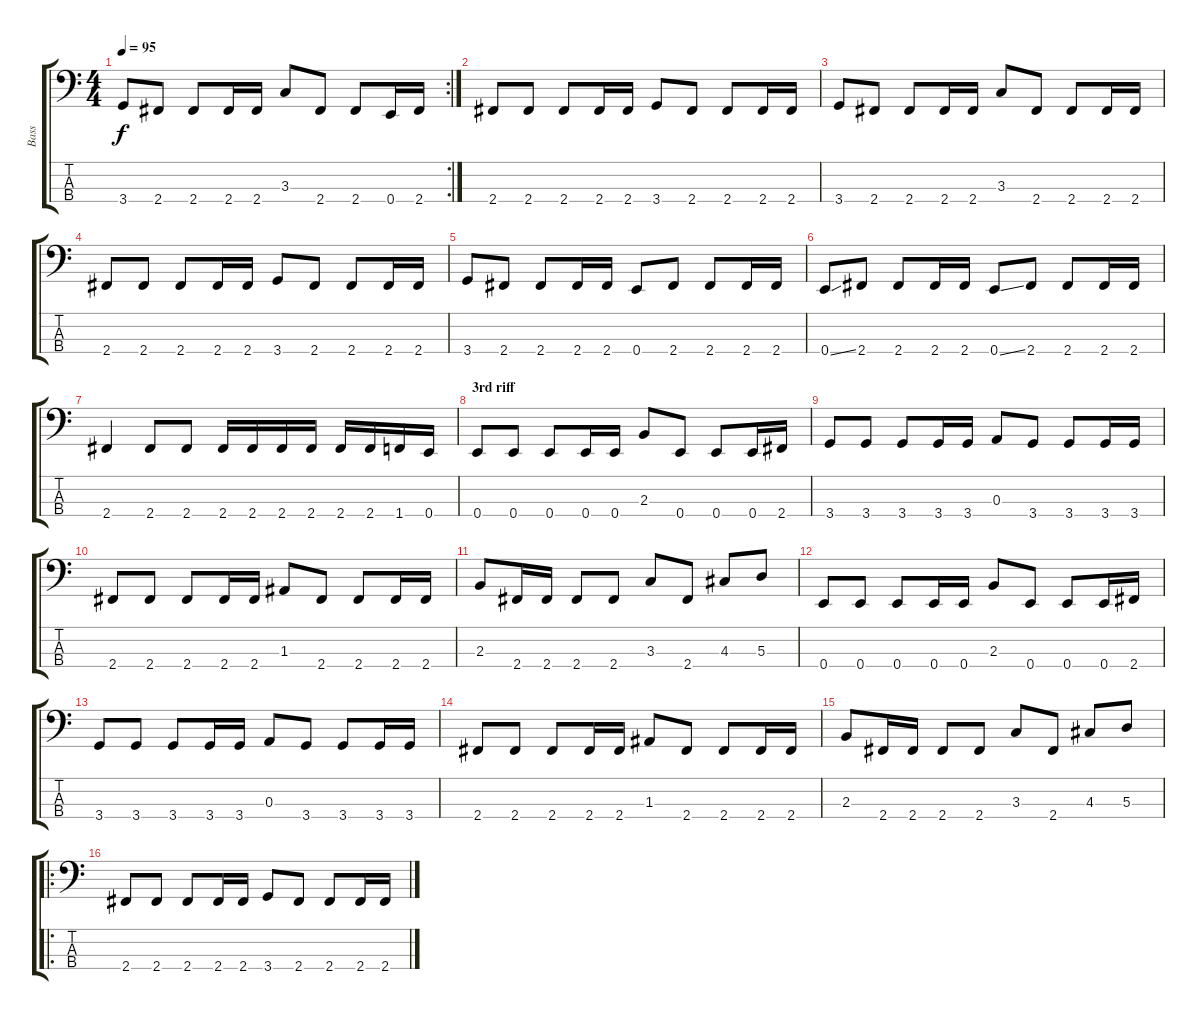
\track ("Bass" "Bass") {instrument electricbasspick}
\staff {score tabs}
\tuning (G2 D2 A1 E1) {hide}
\rc 2
\ts (4 4)
\tempo 95
\clef f4
\ks c
3.4.8{dy f} 2.4.8 2.4.8 2.4.16 2.4.16 3.3.8 2.4.8 2.4.8 0.4.16 2.4.16 |
2.4.8 2.4.8 2.4.8 2.4.16 2.4.16 3.4.8 2.4.8 2.4.8 2.4.16 2.4.16 |
3.4.8 2.4.8 2.4.8 2.4.16 2.4.16 3.3.8 2.4.8 2.4.8 2.4.16 2.4.16 |
2.4.8 2.4.8 2.4.8 2.4.16 2.4.16 3.4.8 2.4.8 2.4.8 2.4.16 2.4.16 |
3.4.8 2.4.8 2.4.8 2.4.16 2.4.16 0.4.8 2.4.8 2.4.8 2.4.16 2.4.16 |
0.4{ss}.8 2.4.8 2.4.8 2.4.16 2.4.16 0.4{ss}.8 2.4.8 2.4.8 2.4.16 2.4.16 |
2.4.4 2.4.8 2.4.8 2.4.16 2.4.16 2.4.16 2.4.16 2.4.16 2.4.16 1.4.16 0.4.16 |
\section ("" "3rd riff")
0.4.8 0.4.8 0.4.8 0.4.16 0.4.16 2.3.8 0.4.8 0.4.8 0.4.16 2.4.16 |
3.4.8 3.4.8 3.4.8 3.4.16 3.4.16 0.3.8 3.4.8 3.4.8 3.4.16 3.4.16 |
2.4.8 2.4.8 2.4.8 2.4.16 2.4.16 1.3.8 2.4.8 2.4.8 2.4.16 2.4.16 |
2.3.8 2.4.16 2.4.16 2.4.8 2.4.8 3.3.8 2.4.8 4.3.8 5.3.8 |
0.4.8 0.4.8 0.4.8 0.4.16 0.4.16 2.3.8 0.4.8 0.4.8 0.4.16 2.4.16 |
3.4.8 3.4.8 3.4.8 3.4.16 3.4.16 0.3.8 3.4.8 3.4.8 3.4.16 3.4.16 |
2.4.8 2.4.8 2.4.8 2.4.16 2.4.16 1.3.8 2.4.8 2.4.8 2.4.16 2.4.16 |
2.3.8 2.4.16 2.4.16 2.4.8 2.4.8 3.3.8 2.4.8 4.3.8 5.3.8 |
\ro
2.4.8 2.4.8 2.4.8 2.4.16 2.4.16 3.4.8 2.4.8 2.4.8 2.4.16 2.4.16
